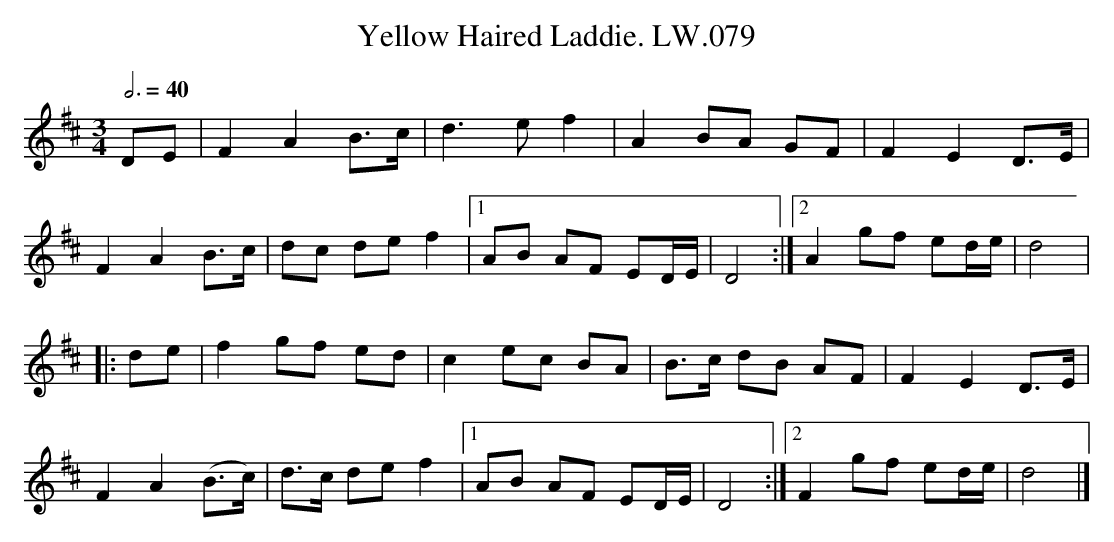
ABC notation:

X:1
T:Yellow Haired Laddie. LW.079
M:3/4
Q:3/4=40
L:1/16
K:D
D2E2 | F4A4B3c | d6e2f4 | A4 B2A2 G2F2 | F4E4 D3E |
F4A4B3c | d2c2 d2e2f4 |1 A2B2 A2F2 E2DE | D8:|2 A4 g2f2 e2de | d8 |
|:d2e2 | f4g2f2 e2d2 | c4 e2c2 B2A2 | B3c d2B2 A2F2 | F4E4D3E |
F4A4 (B3c) | d3c d2e2f4 |1 A2B2 A2F2 E2DE | D8:|2 F4 g2f2 e2de | d8 |]
